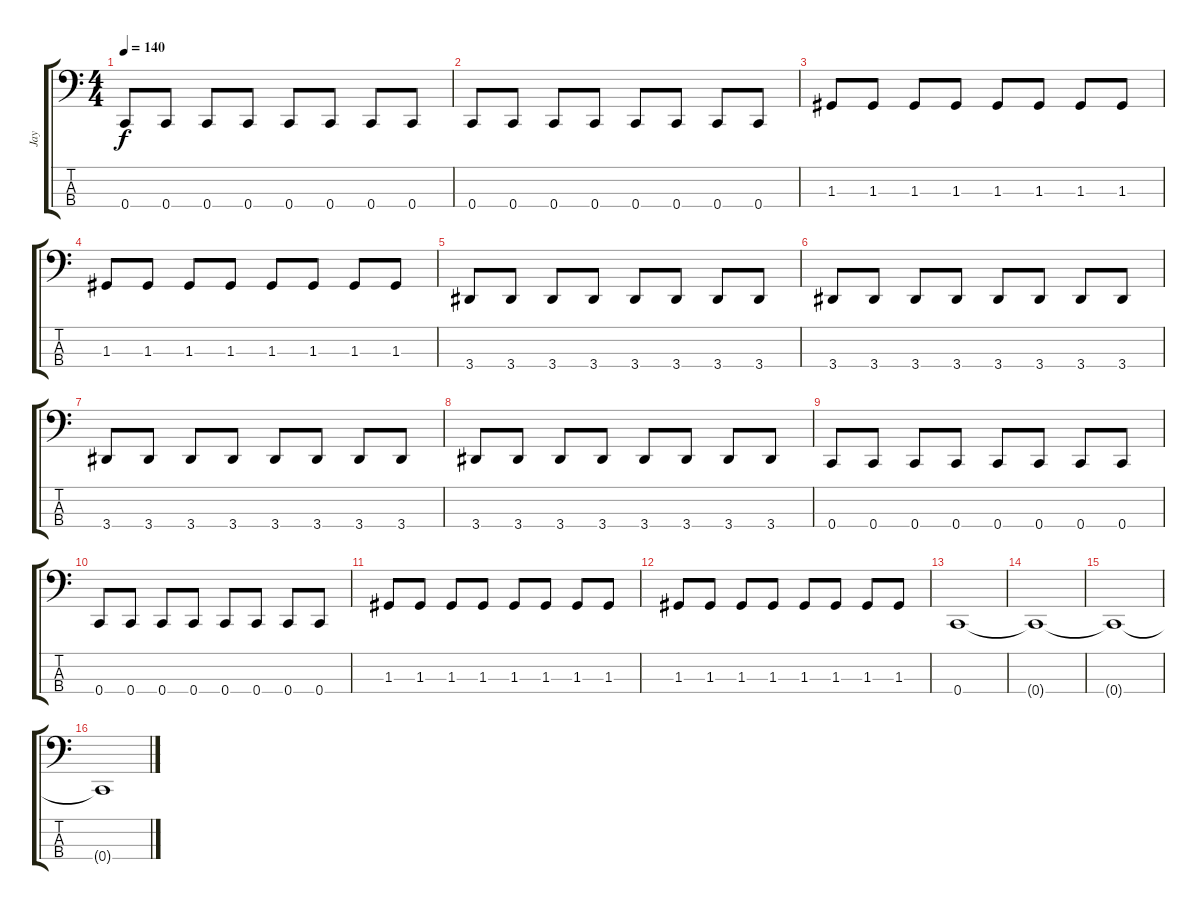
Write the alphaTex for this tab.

\track ("Jay" "Jay") {instrument electricbassfinger}
\staff {score tabs}
\tuning (F2 C2 G1 C1) {hide}
\ts (4 4)
\tempo 140
\clef f4
\ks c
0.4.8{dy f} 0.4.8 0.4.8 0.4.8 0.4.8 0.4.8 0.4.8 0.4.8 |
0.4.8 0.4.8 0.4.8 0.4.8 0.4.8 0.4.8 0.4.8 0.4.8 |
1.3.8 1.3.8 1.3.8 1.3.8 1.3.8 1.3.8 1.3.8 1.3.8 |
1.3.8 1.3.8 1.3.8 1.3.8 1.3.8 1.3.8 1.3.8 1.3.8 |
3.4.8 3.4.8 3.4.8 3.4.8 3.4.8 3.4.8 3.4.8 3.4.8 |
3.4.8 3.4.8 3.4.8 3.4.8 3.4.8 3.4.8 3.4.8 3.4.8 |
3.4.8 3.4.8 3.4.8 3.4.8 3.4.8 3.4.8 3.4.8 3.4.8 |
3.4.8 3.4.8 3.4.8 3.4.8 3.4.8 3.4.8 3.4.8 3.4.8 |
0.4.8 0.4.8 0.4.8 0.4.8 0.4.8 0.4.8 0.4.8 0.4.8 |
0.4.8 0.4.8 0.4.8 0.4.8 0.4.8 0.4.8 0.4.8 0.4.8 |
1.3.8 1.3.8 1.3.8 1.3.8 1.3.8 1.3.8 1.3.8 1.3.8 |
1.3.8 1.3.8 1.3.8 1.3.8 1.3.8 1.3.8 1.3.8 1.3.8 |
0.4.1 |
0.4{t}.1 |
0.4{t}.1 |
0.4{t}.1
